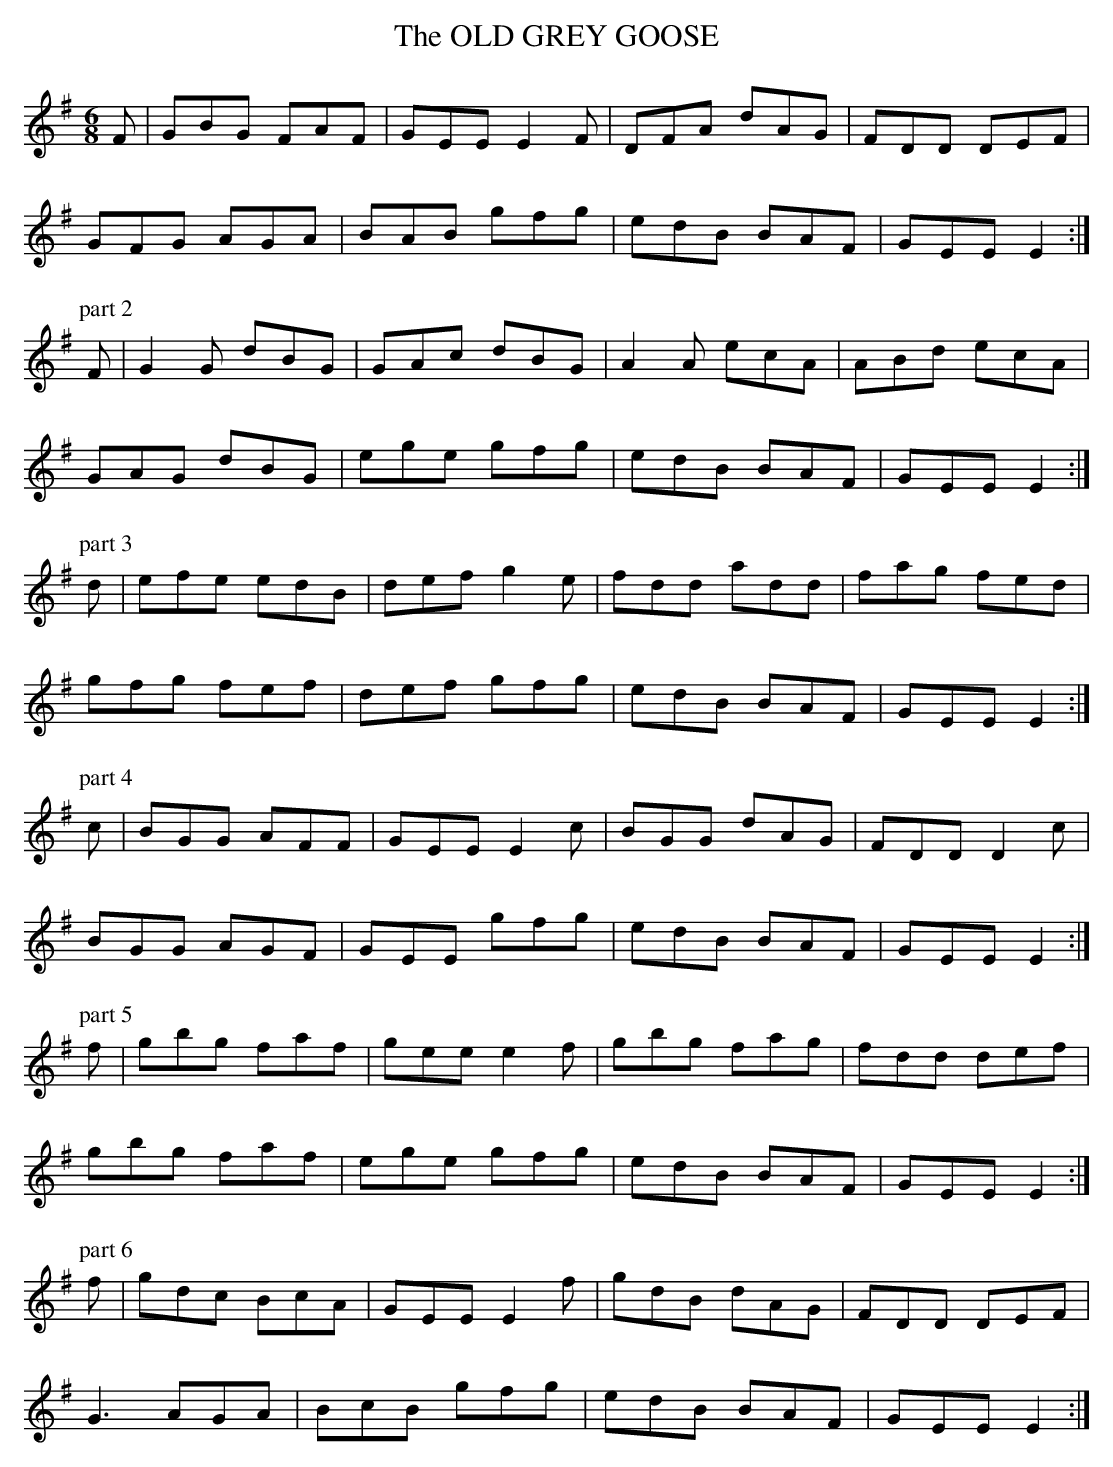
X:1
T:OLD GREY GOOSE, The
love the tune but can never remember what part goes where when I
play it!
M:6/8
L:1/8
K:Em
F|GBG FAF|GEE E2F|DFA dAG|FDD DEF|
GFG AGA|BAB gfg|edB BAF|GEE E2 :|
P:part 2
F|G2G dBG|GAc dBG|A2A ecA|ABd ecA|
GAG dBG|ege gfg|edB BAF|GEE E2 :|
P:part 3
d|efe edB|def g2e|fdd add|fag fed|
gfg fef|def gfg|edB BAF|GEE E2 :|
P:part 4
c|BGG AFF|GEE E2c|BGG dAG|FDD D2c|
BGG AGF|GEE gfg|edB BAF|GEE E2 :|
P:part 5
f|gbg faf|gee e2f|gbg fag|fdd def|
gbg faf|ege gfg|edB BAF|GEE E2 :|
P:part 6
f|gdc BcA|GEE E2f|gdB dAG|FDD DEF|
G3 AGA|BcB gfg|edB BAF|GEE E2 :|
